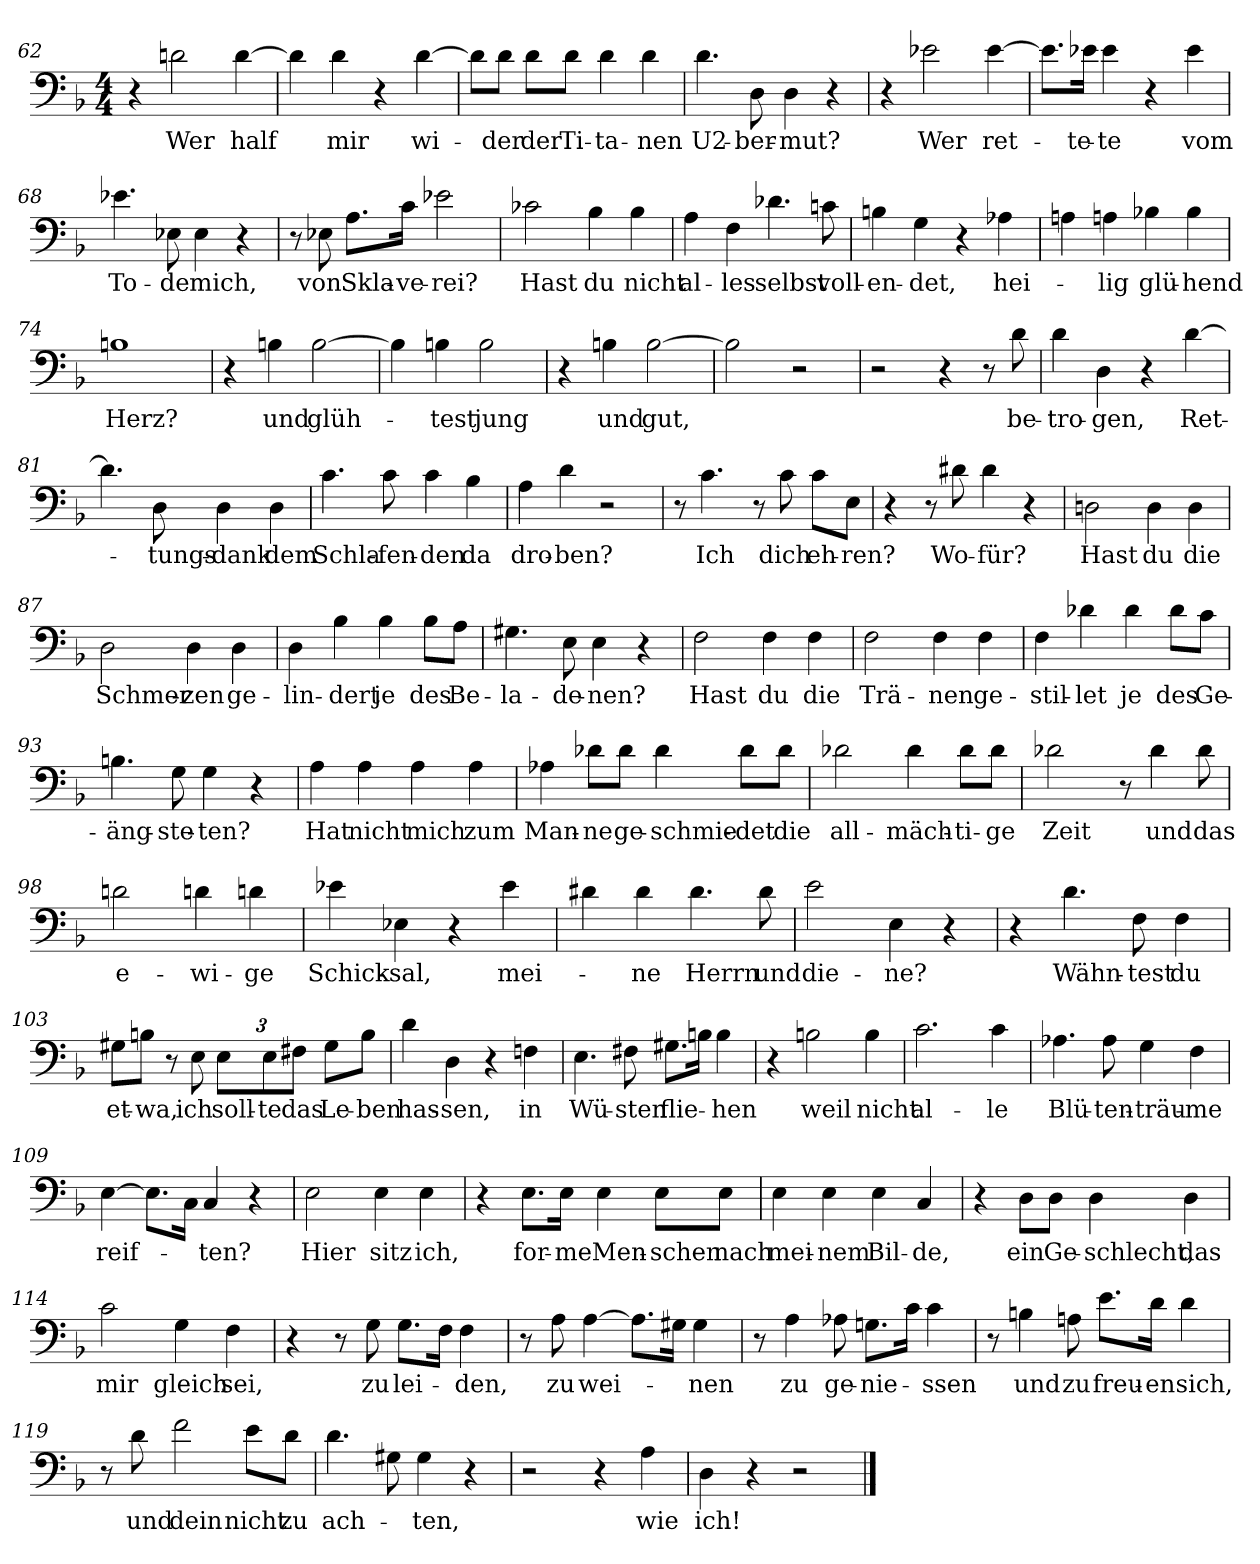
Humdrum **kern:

**kern	**text
*part1	*part1
*staff1	*staff1
*clefF4	*
*k[b-]	*
*M4/4	*
=62	=62
4r	.
!	!LO:LY:b
2dn\	Wer
!	!LO:LY:b
[4d\	half
=63	=63
4d\]	.
!	!LO:LY:b
4d\	mir
4r	.
!	!LO:LY:b
[4d\	wi-
=64	=64
8d\L]	.
!	!LO:LY:b
8d\J	-der
!	!LO:LY:b
8d\L	der
!	!LO:LY:b
8d\J	Ti-
!	!LO:LY:b
4d\	-ta-
!	!LO:LY:b
4d\	-nen
=65	=65
!	!LO:LY:b
4.d\	U2-
!	!LO:LY:b
8D\	-ber-
!	!LO:LY:b
4D\	-mut?
4r	.
!!LO:LB:g=z
=66	=66
4r	.
!	!LO:LY:b
2e-X\	Wer
!	!LO:LY:b
[4e-\	ret-
=67	=67
8.e-\L]	.
!	!LO:LY:b
16e-X\Jk	-te-
!	!LO:LY:b
4e-\	-te
4r	.
!	!LO:LY:b
4e-\	vom
=68	=68
!	!LO:LY:b
4.e-X\	To-
!	!LO:LY:b
8E-X\	-de
!	!LO:LY:b
4E-\	mich,
4r	.
=69	=69
8r	.
!	!LO:LY:b
8E-X\	von
!	!LO:LY:b
8.A\L	Skla-
!	!LO:LY:b
16c\Jk	-ve-
!	!LO:LY:b
2e-X\	-rei?
=70	=70
!	!LO:LY:b
2c-X\	Hast
!	!LO:LY:b
4B-\	du
!	!LO:LY:b
4B-\	nicht
=71	=71
!	!LO:LY:b
4A\	al-
!	!LO:LY:b
4F\	-les
!	!LO:LY:b
4.d-X\	selbst
!	!LO:LY:b
8cn\	voll-
=72	=72
!	!LO:LY:b
4Bn\	-en-
!	!LO:LY:b
4G\	-det,
4r	.
!	!LO:LY:b
4A-X\	hei-
!!LO:LB:g=z
=73	=73
4An\	.
!	!LO:LY:b
4An\	-lig
!	!LO:LY:b
4B-X\	glü-
!	!LO:LY:b
4B-\	-hend
=74	=74
!	!LO:LY:b
1Bn	Herz?
=75	=75
4r	.
!	!LO:LY:b
4Bn\	und
!	!LO:LY:b
[2B\	glüh-
=76	=76
4B\]	.
!	!LO:LY:b
4Bn\	-test
!	!LO:LY:b
2B\	jung
=77	=77
4r	.
!	!LO:LY:b
4Bn\	und
!	!LO:LY:b
[2B\	gut,
=78	=78
2B\]	.
2r	.
=79	=79
2r	.
4r	.
8r	.
!	!LO:LY:b
8d\	be-
=80	=80
!	!LO:LY:b
4d\	-tro-
!	!LO:LY:b
4D\	-gen,
4r	.
!	!LO:LY:b
[4d\	Ret-
=81	=81
4.d\]	.
!	!LO:LY:b
8D\	-tungs-
!	!LO:LY:b
4D\	-dank
!	!LO:LY:b
4D\	dem
!!LO:PB:g=z
=82	=82
!	!LO:LY:b
4.c\	Schla-
!	!LO:LY:b
8c\	-fen-
!	!LO:LY:b
4c\	-den
!	!LO:LY:b
4B-\	da
=83	=83
!	!LO:LY:b
4A\	dro-
!	!LO:LY:b
4d\	-ben?
2r	.
=84	=84
8r	.
!	!LO:LY:b
4.c\	Ich
8r	.
!	!LO:LY:b
8c\	dich
!	!LO:LY:b
8c\L	eh-
!	!LO:LY:b
8E\J	-ren?
=85	=85
4r	.
8r	.
!	!LO:LY:b
8d#X\	Wo-
!	!LO:LY:b
4d#\	-für?
4r	.
=86	=86
!	!LO:LY:b
2Dn\	Hast
!	!LO:LY:b
4D\	du
!	!LO:LY:b
4D\	die
=87	=87
!	!LO:LY:b
2D\	Schmer-
!	!LO:LY:b
4D\	-zen
!	!LO:LY:b
4D\	ge-
=88	=88
!	!LO:LY:b
4D\	-lin-
!	!LO:LY:b
4B-\	-dert
!	!LO:LY:b
4B-\	je
!	!LO:LY:b
8B-\L	des
!	!LO:LY:b
8A\J	Be-
!!LO:LB:g=z
=89	=89
!	!LO:LY:b
4.G#X\	-la-
!	!LO:LY:b
8E\	-de-
!	!LO:LY:b
4E\	-nen?
4r	.
=90	=90
!	!LO:LY:b
2F\	Hast
!	!LO:LY:b
4F\	du
!	!LO:LY:b
4F\	die
=91	=91
!	!LO:LY:b
2F\	Trä-
!	!LO:LY:b
4F\	-nen
!	!LO:LY:b
4F\	ge-
=92	=92
!	!LO:LY:b
4F\	-stil-
!	!LO:LY:b
4d-X\	-let
!	!LO:LY:b
4d-\	je
!	!LO:LY:b
8d-\L	des
!	!LO:LY:b
8c\J	Ge-
=93	=93
!	!LO:LY:b
4.Bn\	-äng-
!	!LO:LY:b
8G\	-ste-
!	!LO:LY:b
4G\	-ten?
4r	.
=94	=94
!	!LO:LY:b
4A\	Hat
!	!LO:LY:b
4A\	nicht
!	!LO:LY:b
4A\	mich
!	!LO:LY:b
4A\	zum
!!LO:LB:g=z
=95	=95
!	!LO:LY:b
4A-X\	Man-
!	!LO:LY:b
8d-X\L	-ne
!	!LO:LY:b
8d-\J	ge-
!	!LO:LY:b
4d-\	-schmie-
!	!LO:LY:b
8d-\L	-det
!	!LO:LY:b
8d-\J	die
=96	=96
!	!LO:LY:b
2d-X\	all-
!	!LO:LY:b
4d-\	-mäch-
!	!LO:LY:b
8d-\L	-ti-
!	!LO:LY:b
8d-\J	-ge
=97	=97
!	!LO:LY:b
2d-X\	Zeit
8r	.
!	!LO:LY:b
4d-\	und
!	!LO:LY:b
8d-\	das
=98	=98
!	!LO:LY:b
2dn\	e-
!	!LO:LY:b
4dn\	-wi-
!	!LO:LY:b
4dn\	-ge
=99	=99
!	!LO:LY:b
4e-X\	Schick-
!	!LO:LY:b
4E-X\	-sal,
4r	.
!	!LO:LY:b
4e-\	mei-
=100	=100
4d#X\	.
!	!LO:LY:b
4d#\	-ne
!	!LO:LY:b
4.d#\	Herrn
!	!LO:LY:b
8d#\	und
=101	=101
!	!LO:LY:b
2e\	die-
!	!LO:LY:b
4E\	-ne?
4r	.
!!LO:LB:g=z
=102	=102
4r	.
!	!LO:LY:b
4.d\	Wähn-
!	!LO:LY:b
8F\	-test
!	!LO:LY:b
4F\	du
=103	=103
!	!LO:LY:b
8G#X\L	et-
!	!LO:LY:b
8Bn\J	-wa,
8r	.
!	!LO:LY:b
8E\	ich
!	!LO:LY:b
12E\L	soll-
!	!LO:LY:b
12E\	-te
!	!LO:LY:b
12F#X\J	das
!	!LO:LY:b
8G#\L	Le-
!	!LO:LY:b
8B\J	-ben
=104	=104
!	!LO:LY:b
4d\	has-
!	!LO:LY:b
4D\	-sen,
4r	.
!	!LO:LY:b
4Fn\	in
=105	=105
!	!LO:LY:b
4.E\	Wü-
!	!LO:LY:b
8F#X\	-sten
!	!LO:LY:b
8.G#X\L	flie-
16Bn\Jk	.
!	!LO:LY:b
4B\	-hen
=106	=106
4r	.
!	!LO:LY:b
2Bn\	weil
!	!LO:LY:b
4B\	nicht
=107	=107
!	!LO:LY:b
2.c\	al-
!	!LO:LY:b
4c\	-le
=108	=108
!	!LO:LY:b
4.A-X\	Blü-
!	!LO:LY:b
8A-\	-ten-
!	!LO:LY:b
4G\	-träu-
!	!LO:LY:b
4F\	-me
!!LO:LB:g=z
=109	=109
!	!LO:LY:b
[4E\	reif-
8.E\L]	.
16C\Jk	.
!	!LO:LY:b
4C/	-ten?
4r	.
=110	=110
!	!LO:LY:b
2E\	Hier
!	!LO:LY:b
4E\	sitz
!	!LO:LY:b
4E\	ich,
=111	=111
4r	.
!	!LO:LY:b
8.E\L	for-
!	!LO:LY:b
16E\Jk	-me
!	!LO:LY:b
4E\	Men-
!	!LO:LY:b
8E\L	-schen
!	!LO:LY:b
8E\J	nach
=112	=112
!	!LO:LY:b
4E\	mei-
!	!LO:LY:b
4E\	-nem
!	!LO:LY:b
4E\	Bil-
!	!LO:LY:b
4C/	-de,
=113	=113
4r	.
!	!LO:LY:b
8D\L	ein
!	!LO:LY:b
8D\J	Ge-
!	!LO:LY:b
4D\	-schlecht,
!	!LO:LY:b
4D\	das
=114	=114
!	!LO:LY:b
2c\	mir
!	!LO:LY:b
4G\	gleich
!	!LO:LY:b
4F\	sei,
!!LO:LB:g=z
=115	=115
4r	.
8r	.
!	!LO:LY:b
8G\	zu
!	!LO:LY:b
8.G\L	lei-
16F\Jk	.
!	!LO:LY:b
4F\	-den,
=116	=116
8r	.
!	!LO:LY:b
8A\	zu
!	!LO:LY:b
[4A\	wei-
8.A\L]	.
16G#X\Jk	.
!	!LO:LY:b
4G#\	-nen
=117	=117
8r	.
!	!LO:LY:b
4A\	zu
!	!LO:LY:b
8A-X\	ge-
!	!LO:LY:b
8.Gn\L	-nie-
16c\Jk	.
!	!LO:LY:b
4c\	-ssen
=118	=118
8r	.
!	!LO:LY:b
4Bn\	und
!	!LO:LY:b
8An\	zu
!	!LO:LY:b
8.e\L	freu-
!	!LO:LY:b
16d\Jk	-en
!	!LO:LY:b
4d\	sich,
=119	=119
8r	.
!	!LO:LY:b
8d\	und
!	!LO:LY:b
2f\	dein
!	!LO:LY:b
8e\L	nicht
!	!LO:LY:b
8d\J	zu
=120	=120
!	!LO:LY:b
4.d\	ach-
8G#X\	.
!	!LO:LY:b
4G#\	-ten,
4r	.
=121	=121
2r	.
4r	.
!	!LO:LY:b
4A\	wie
!!LO:LB:g=z
=122	=122
!	!LO:LY:b
4D\	ich!
4r	.
2r	.
==	==
*-	*-
